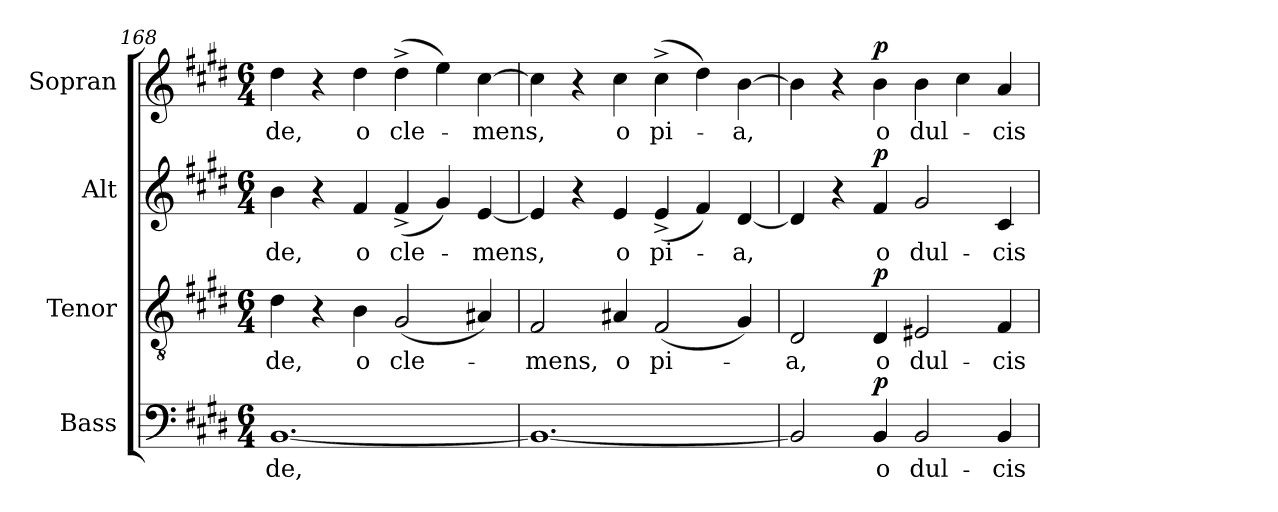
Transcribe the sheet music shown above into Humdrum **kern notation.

**kern	**text	**dynam	**kern	**text	**dynam	**kern	**text	**dynam	**kern	**text	**dynam
*part4	*part4	*part4	*part3	*part3	*part3	*part2	*part2	*part2	*part1	*part1	*part1
*staff4	*staff4	*staff4	*staff3	*staff3	*staff3	*staff2	*staff2	*staff2	*staff1	*staff1	*staff1
*I"Bass	*	*	*I"Tenor	*	*	*I"Alt	*	*	*I"Sopran	*	*
*I'B.	*	*	*I'T.	*	*	*I'A.	*	*	*I'S.	*	*
!!LO:LB:g=z
*clefF4	*	*	*clefGv2	*	*	*clefG2	*	*	*clefG2	*	*
*k[f#c#g#d#]	*	*	*k[f#c#g#d#]	*	*	*k[f#c#g#d#]	*	*	*k[f#c#g#d#]	*	*
*E:	*	*	*E:	*	*	*E:	*	*	*E:	*	*
*M6/4	*	*	*M6/4	*	*	*M6/4	*	*	*M6/4	*	*
=168	=168	=168	=168	=168	=168	=168	=168	=168	=168	=168	=168
!	!LO:LY:b	!	!	!LO:LY:b	!	!	!LO:LY:b	!	!	!LO:LY:b	!
[1.BB	-de,	.	4d#\	-de,	.	4b\	-de,	.	4dd#\	-de,	.
.	.	.	4r	.	.	4r	.	.	4r	.	.
!	!	!	!	!LO:LY:b	!	!	!LO:LY:b	!	!	!LO:LY:b	!
.	.	.	4B\	o	.	4f#/	o	.	4dd#\	o	.
!	!	!	!	!LO:LY:b	!	!	!LO:LY:b	!	!	!LO:LY:b	!
.	.	.	(<2G#/	cle-	.	(<4f#^>/	cle-	.	(>4dd#^>\	cle-	.
.	.	.	.	.	.	4g#/)	.	.	4ee\)	.	.
!	!	!	!	!	!	!	!LO:LY:b	!	!	!LO:LY:b	!
.	.	.	4A#X/)	.	.	[4e/	-mens,	.	[4cc#\	-mens,	.
=169	=169	=169	=169	=169	=169	=169	=169	=169	=169	=169	=169
!	!	!	!	!LO:LY:b	!	!	!	!	!	!	!
1.BB_	.	.	2F#/	-mens,	.	4e/]	.	.	4cc#\]	.	.
.	.	.	.	.	.	4r	.	.	4r	.	.
!	!	!	!	!LO:LY:b	!	!	!LO:LY:b	!	!	!LO:LY:b	!
.	.	.	4A#X/	o	.	4e/	o	.	4cc#\	o	.
!	!	!	!	!LO:LY:b	!	!	!LO:LY:b	!	!	!LO:LY:b	!
.	.	.	(<2F#/	pi-	.	(<4e^>/	pi-	.	(>4cc#^>\	pi-	.
.	.	.	.	.	.	4f#/)	.	.	4dd#\)	.	.
!	!	!	!	!	!	!	!LO:LY:b	!	!	!LO:LY:b	!
.	.	.	4G#/)	.	.	[4d#/	-a,	.	[4b\	-a,	.
=170	=170	=170	=170	=170	=170	=170	=170	=170	=170	=170	=170
!	!	!	!	!LO:LY:b	!	!	!	!	!	!	!
2BB/]	.	.	2D#/	-a,	.	4d#/]	.	.	4b\]	.	.
.	.	.	.	.	.	4r	.	.	4r	.	.
!	!LO:LY:b	!LO:DY:a	!	!LO:LY:b	!LO:DY:a	!	!LO:LY:b	!LO:DY:a	!	!LO:LY:b	!LO:DY:a
4BB/	o	p	4D#/	o	p	4f#/	o	p	4b\	o	p
!	!LO:LY:b	!	!	!LO:LY:b	!	!	!LO:LY:b	!	!	!LO:LY:b	!
2BB/	dul-	.	2E#X/	dul-	.	2g#/	dul-	.	4b\	dul-	.
.	.	.	.	.	.	.	.	.	4cc#\	.	.
!	!LO:LY:b	!	!	!LO:LY:b	!	!	!LO:LY:b	!	!	!LO:LY:b	!
4BB/	-cis	.	4F#/	-cis	.	4c#/	-cis	.	4a/	-cis	.
=	=	=	=	=	=	=	=	=	=	=	=
*-	*-	*-	*-	*-	*-	*-	*-	*-	*-	*-	*-
